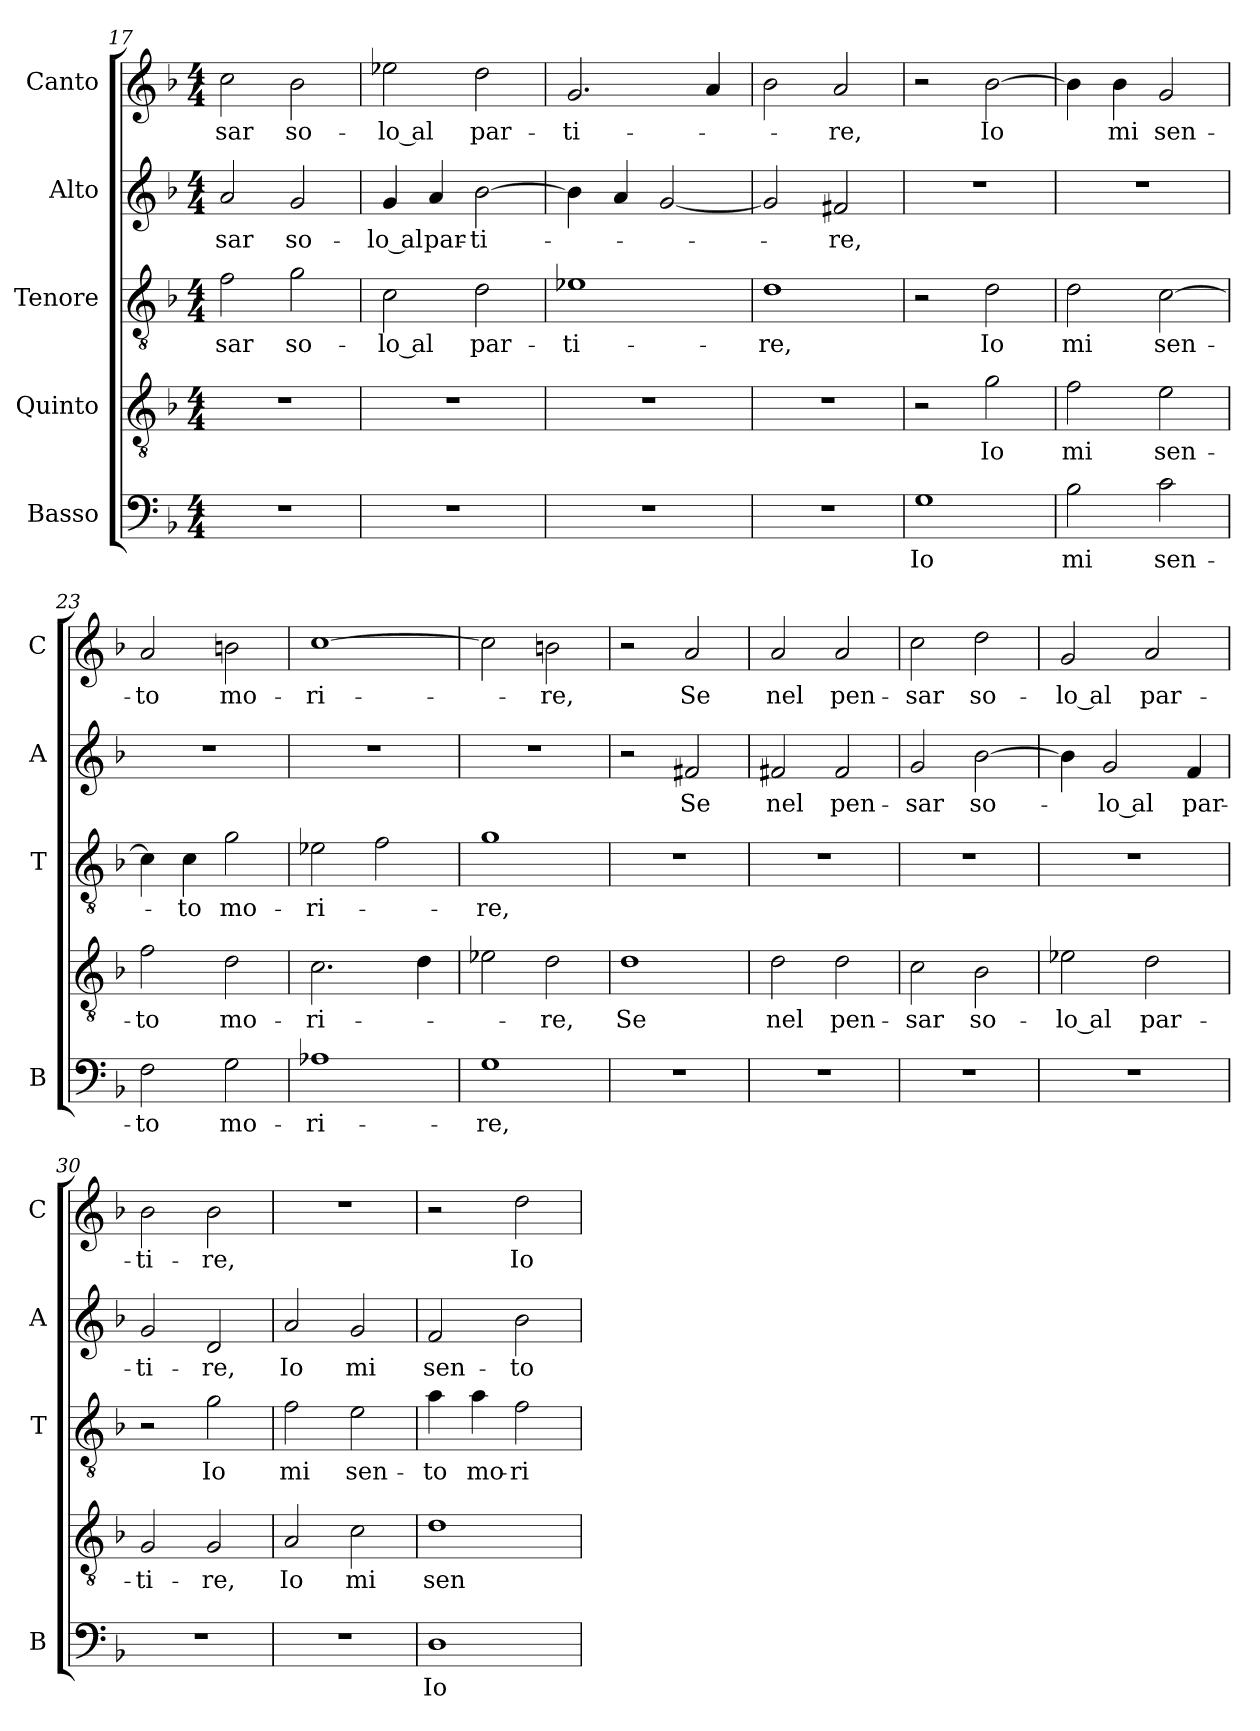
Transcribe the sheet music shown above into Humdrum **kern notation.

**kern	**text	**kern	**text	**kern	**text	**kern	**text	**kern	**text
*part5	*part5	*part4	*part4	*part3	*part3	*part2	*part2	*part1	*part1
*staff5	*staff5	*staff4	*staff4	*staff3	*staff3	*staff2	*staff2	*staff1	*staff1
*I"Basso	*	*I"Quinto	*	*I"Tenore	*	*I"Alto	*	*I"Canto	*
*I'B	*	*	*	*I'T	*	*I'A	*	*I'C	*
*clefF4	*	*clefGv2	*	*clefGv2	*	*clefG2	*	*clefG2	*
*k[b-]	*	*k[b-]	*	*k[b-]	*	*k[b-]	*	*k[b-]	*
*F:	*	*F:	*	*F:	*	*F:	*	*F:	*
*M4/4	*	*M4/4	*	*M4/4	*	*M4/4	*	*M4/4	*
=17	=17	=17	=17	=17	=17	=17	=17	=17	=17
!	!	!	!	!	!LO:LY:b	!	!LO:LY:b	!	!LO:LY:b
1r	.	1r	.	2f\	-sar	2a/	-sar	2cc\	-sar
!	!	!	!	!	!LO:LY:b	!	!LO:LY:b	!	!LO:LY:b
.	.	.	.	2g\	so-	2g/	so-	2b-\	so-
=18	=18	=18	=18	=18	=18	=18	=18	=18	=18
!	!	!	!	!	!LO:LY:b	!	!LO:LY:b	!	!LO:LY:b
1r	.	1r	.	2c\	-lo al	4g/	-lo al	2ee-X\	-lo al
!	!	!	!	!	!	!	!LO:LY:b	!	!
.	.	.	.	.	.	4a/	par-	.	.
!	!	!	!	!	!LO:LY:b	!	!LO:LY:b	!	!LO:LY:b
.	.	.	.	2d\	par-	[2b-\	-ti-	2dd\	par-
!!LO:PB:g=z
=19	=19	=19	=19	=19	=19	=19	=19	=19	=19
!	!	!	!	!	!LO:LY:b	!	!	!	!LO:LY:b
1r	.	1r	.	1e-X	-ti-	4b-\]	.	2.g/	-ti-
.	.	.	.	.	.	4a/	.	.	.
.	.	.	.	.	.	[2g/	.	.	.
.	.	.	.	.	.	.	.	4a/	.
=20	=20	=20	=20	=20	=20	=20	=20	=20	=20
!	!	!	!	!	!LO:LY:b	!	!	!	!
1r	.	1r	.	1d	-re,	2g/]	.	2b-\	.
!	!	!	!	!	!	!	!LO:LY:b	!	!LO:LY:b
.	.	.	.	.	.	2f#X/	-re,	2a/	-re,
=21	=21	=21	=21	=21	=21	=21	=21	=21	=21
!	!LO:LY:b	!	!	!	!	!	!	!	!
1G	Io	2r	.	2r	.	1r	.	2r	.
!	!	!	!LO:LY:b	!	!LO:LY:b	!	!	!	!LO:LY:b
.	.	2g\	Io	2d\	Io	.	.	[2b-\	Io
=22	=22	=22	=22	=22	=22	=22	=22	=22	=22
!	!LO:LY:b	!	!LO:LY:b	!	!LO:LY:b	!	!	!	!
2B-\	mi	2f\	mi	2d\	mi	1r	.	4b-\]	.
!	!	!	!	!	!	!	!	!	!LO:LY:b
.	.	.	.	.	.	.	.	4b-\	mi
!	!LO:LY:b	!	!LO:LY:b	!	!LO:LY:b	!	!	!	!LO:LY:b
2c\	sen-	2e\	sen-	[2c\	sen-	.	.	2g/	sen-
=23	=23	=23	=23	=23	=23	=23	=23	=23	=23
!	!LO:LY:b	!	!LO:LY:b	!	!	!	!	!	!LO:LY:b
2F\	-to	2f\	-to	4c\]	.	1r	.	2a/	-to
!	!	!	!	!	!LO:LY:b	!	!	!	!
.	.	.	.	4c\	-to	.	.	.	.
!	!LO:LY:b	!	!LO:LY:b	!	!LO:LY:b	!	!	!	!LO:LY:b
2G\	mo-	2d\	mo-	2g\	mo-	.	.	2bn\	mo-
=24	=24	=24	=24	=24	=24	=24	=24	=24	=24
!	!LO:LY:b	!	!LO:LY:b	!	!LO:LY:b	!	!	!	!LO:LY:b
1A-X	-ri-	2.c\	-ri-	2e-X\	-ri-	1r	.	[1cc	-ri-
.	.	.	.	2f\	.	.	.	.	.
.	.	4d\	.	.	.	.	.	.	.
=25	=25	=25	=25	=25	=25	=25	=25	=25	=25
!	!LO:LY:b	!	!	!	!LO:LY:b	!	!	!	!
1G	-re,	2e-X\	.	1g	-re,	1r	.	2cc\]	.
!	!	!	!LO:LY:b	!	!	!	!	!	!LO:LY:b
.	.	2d\	-re,	.	.	.	.	2bn\	-re,
=26	=26	=26	=26	=26	=26	=26	=26	=26	=26
!	!	!	!LO:LY:b	!	!	!	!	!	!
1r	.	1d	Se	1r	.	2r	.	2r	.
!	!	!	!	!	!	!	!LO:LY:b	!	!LO:LY:b
.	.	.	.	.	.	2f#X/	Se	2a/	Se
=27	=27	=27	=27	=27	=27	=27	=27	=27	=27
!	!	!	!LO:LY:b	!	!	!	!LO:LY:b	!	!LO:LY:b
1r	.	2d\	nel	1r	.	2f#X/	nel	2a/	nel
!	!	!	!LO:LY:b	!	!	!	!LO:LY:b	!	!LO:LY:b
.	.	2d\	pen-	.	.	2f#/	pen-	2a/	pen-
!!LO:LB:g=z
=28	=28	=28	=28	=28	=28	=28	=28	=28	=28
!	!	!	!LO:LY:b	!	!	!	!LO:LY:b	!	!LO:LY:b
1r	.	2c\	-sar	1r	.	2g/	-sar	2cc\	-sar
!	!	!	!LO:LY:b	!	!	!	!LO:LY:b	!	!LO:LY:b
.	.	2B-\	so-	.	.	[2b-\	so-	2dd\	so-
=29	=29	=29	=29	=29	=29	=29	=29	=29	=29
!	!	!	!LO:LY:b	!	!	!	!	!	!LO:LY:b
1r	.	2e-X\	-lo al	1r	.	4b-\]	.	2g/	-lo al
!	!	!	!	!	!	!	!LO:LY:b	!	!
.	.	.	.	.	.	2g/	-lo al	.	.
!	!	!	!LO:LY:b	!	!	!	!	!	!LO:LY:b
.	.	2d\	par-	.	.	.	.	2a/	par-
!	!	!	!	!	!	!	!LO:LY:b	!	!
.	.	.	.	.	.	4f/	par-	.	.
=30	=30	=30	=30	=30	=30	=30	=30	=30	=30
!	!	!	!LO:LY:b	!	!	!	!LO:LY:b	!	!LO:LY:b
1r	.	2G/	-ti-	2r	.	2g/	-ti-	2b-\	-ti-
!	!	!	!LO:LY:b	!	!LO:LY:b	!	!LO:LY:b	!	!LO:LY:b
.	.	2G/	-re,	2g\	Io	2d/	-re,	2b-\	-re,
=31	=31	=31	=31	=31	=31	=31	=31	=31	=31
!	!	!	!LO:LY:b	!	!LO:LY:b	!	!LO:LY:b	!	!
1r	.	2A/	Io	2f\	mi	2a/	Io	1r	.
!	!	!	!LO:LY:b	!	!LO:LY:b	!	!LO:LY:b	!	!
.	.	2c\	mi	2e\	sen-	2g/	mi	.	.
=32	=32	=32	=32	=32	=32	=32	=32	=32	=32
!	!LO:LY:b	!	!LO:LY:b	!	!LO:LY:b	!	!LO:LY:b	!	!
1D	Io	1d	sen-	4a\	-to	2f/	sen-	2r	.
!	!	!	!	!	!LO:LY:b	!	!	!	!
.	.	.	.	4a\	mo-	.	.	.	.
!	!	!	!	!	!LO:LY:b	!	!LO:LY:b	!	!LO:LY:b
.	.	.	.	2f\	-ri-	2b-\	-to	2dd\	Io
=	=	=	=	=	=	=	=	=	=
*-	*-	*-	*-	*-	*-	*-	*-	*-	*-
